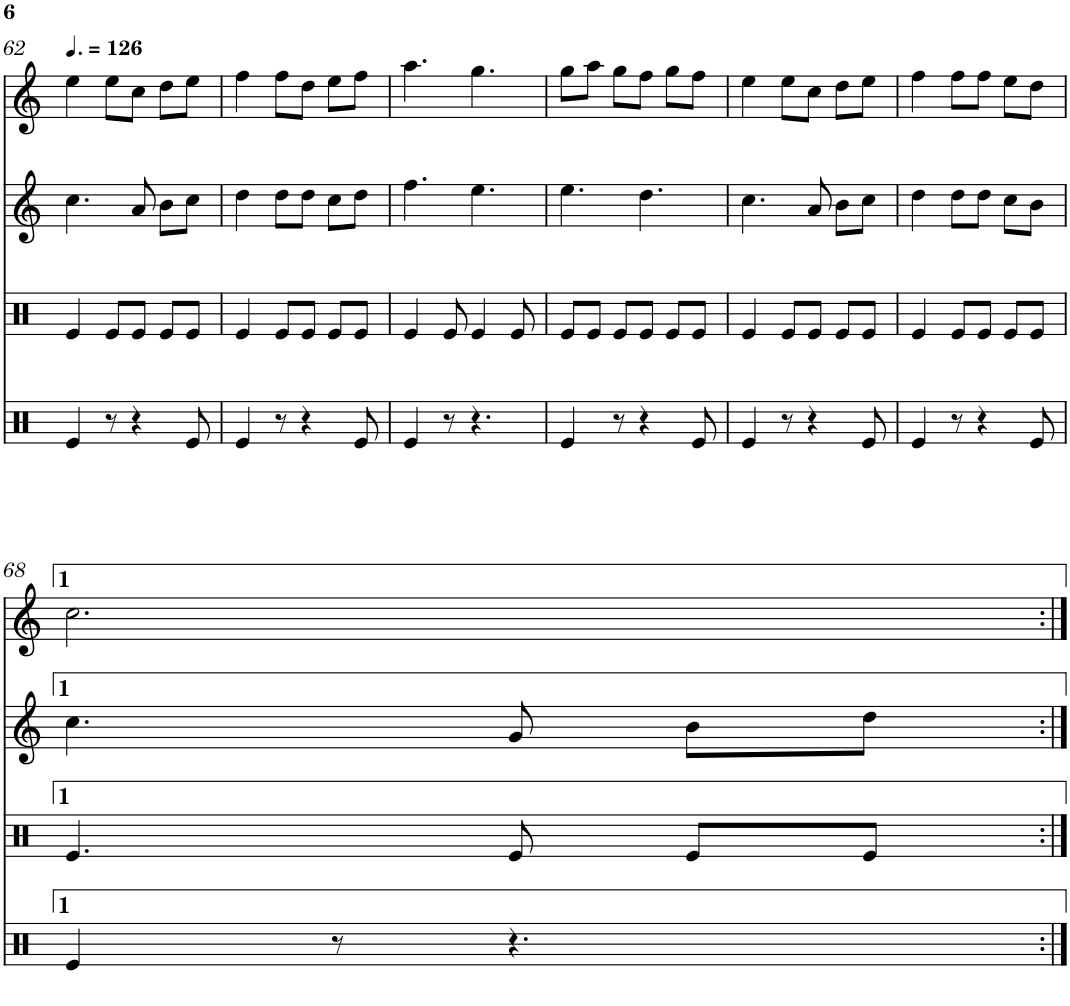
**kern	**kern	**kern	**kern
*part4	*part3	*part2	*part1
*staff4	*staff3	*staff2	*staff1
*I"Timbal fondo	*I"Timbal	*I"Gralla 2	*I"Gralla 1
!!LO:PB:g=z
*clefX	*clefX	*clefG2	*clefG2
*k[]	*k[]	*k[]	*k[]
*M3/4	*M3/4	*M3/4	*M3/4
*MM189	*MM189	*MM189	*MM189
=62	=62	=62	=62
4e/	4e/	4.cc\	4ee\
8r	8e/L	.	8ee\L
4r	8e/J	8a/	8cc\J
.	8e/L	8b\L	8dd\L
8e/	8e/J	8cc\J	8ee\J
=63	=63	=63	=63
4e/	4e/	4dd\	4ff\
8r	8e/L	8dd\L	8ff\L
4r	8e/J	8dd\J	8dd\J
.	8e/L	8cc\L	8ee\L
8e/	8e/J	8dd\J	8ff\J
=64	=64	=64	=64
4e/	4e/	4.ff\	4.aa\
8r	8e/	.	.
4.r	4e/	4.ee\	4.gg\
.	8e/	.	.
=65	=65	=65	=65
4e/	8e/L	4.ee\	8gg\L
.	8e/J	.	8aa\J
8r	8e/L	.	8gg\L
4r	8e/J	4.dd\	8ff\J
.	8e/L	.	8gg\L
8e/	8e/J	.	8ff\J
=66	=66	=66	=66
4e/	4e/	4.cc\	4ee\
8r	8e/L	.	8ee\L
4r	8e/J	8a/	8cc\J
.	8e/L	8b\L	8dd\L
8e/	8e/J	8cc\J	8ee\J
=67	=67	=67	=67
4e/	4e/	4dd\	4ff\
8r	8e/L	8dd\L	8ff\L
4r	8e/J	8dd\J	8ff\J
.	8e/L	8cc\L	8ee\L
8e/	8e/J	8b\J	8dd\J
!!LO:LB:g=z
=68	=68	=68	=68
4e/	4.e/	4.cc\	2.cc\
8r	.	.	.
4.r	8e/	8g/	.
.	8e/L	8b\L	.
.	8e/J	8dd\J	.
=:|!	=:|!	=:|!	=:|!
*-	*-	*-	*-
